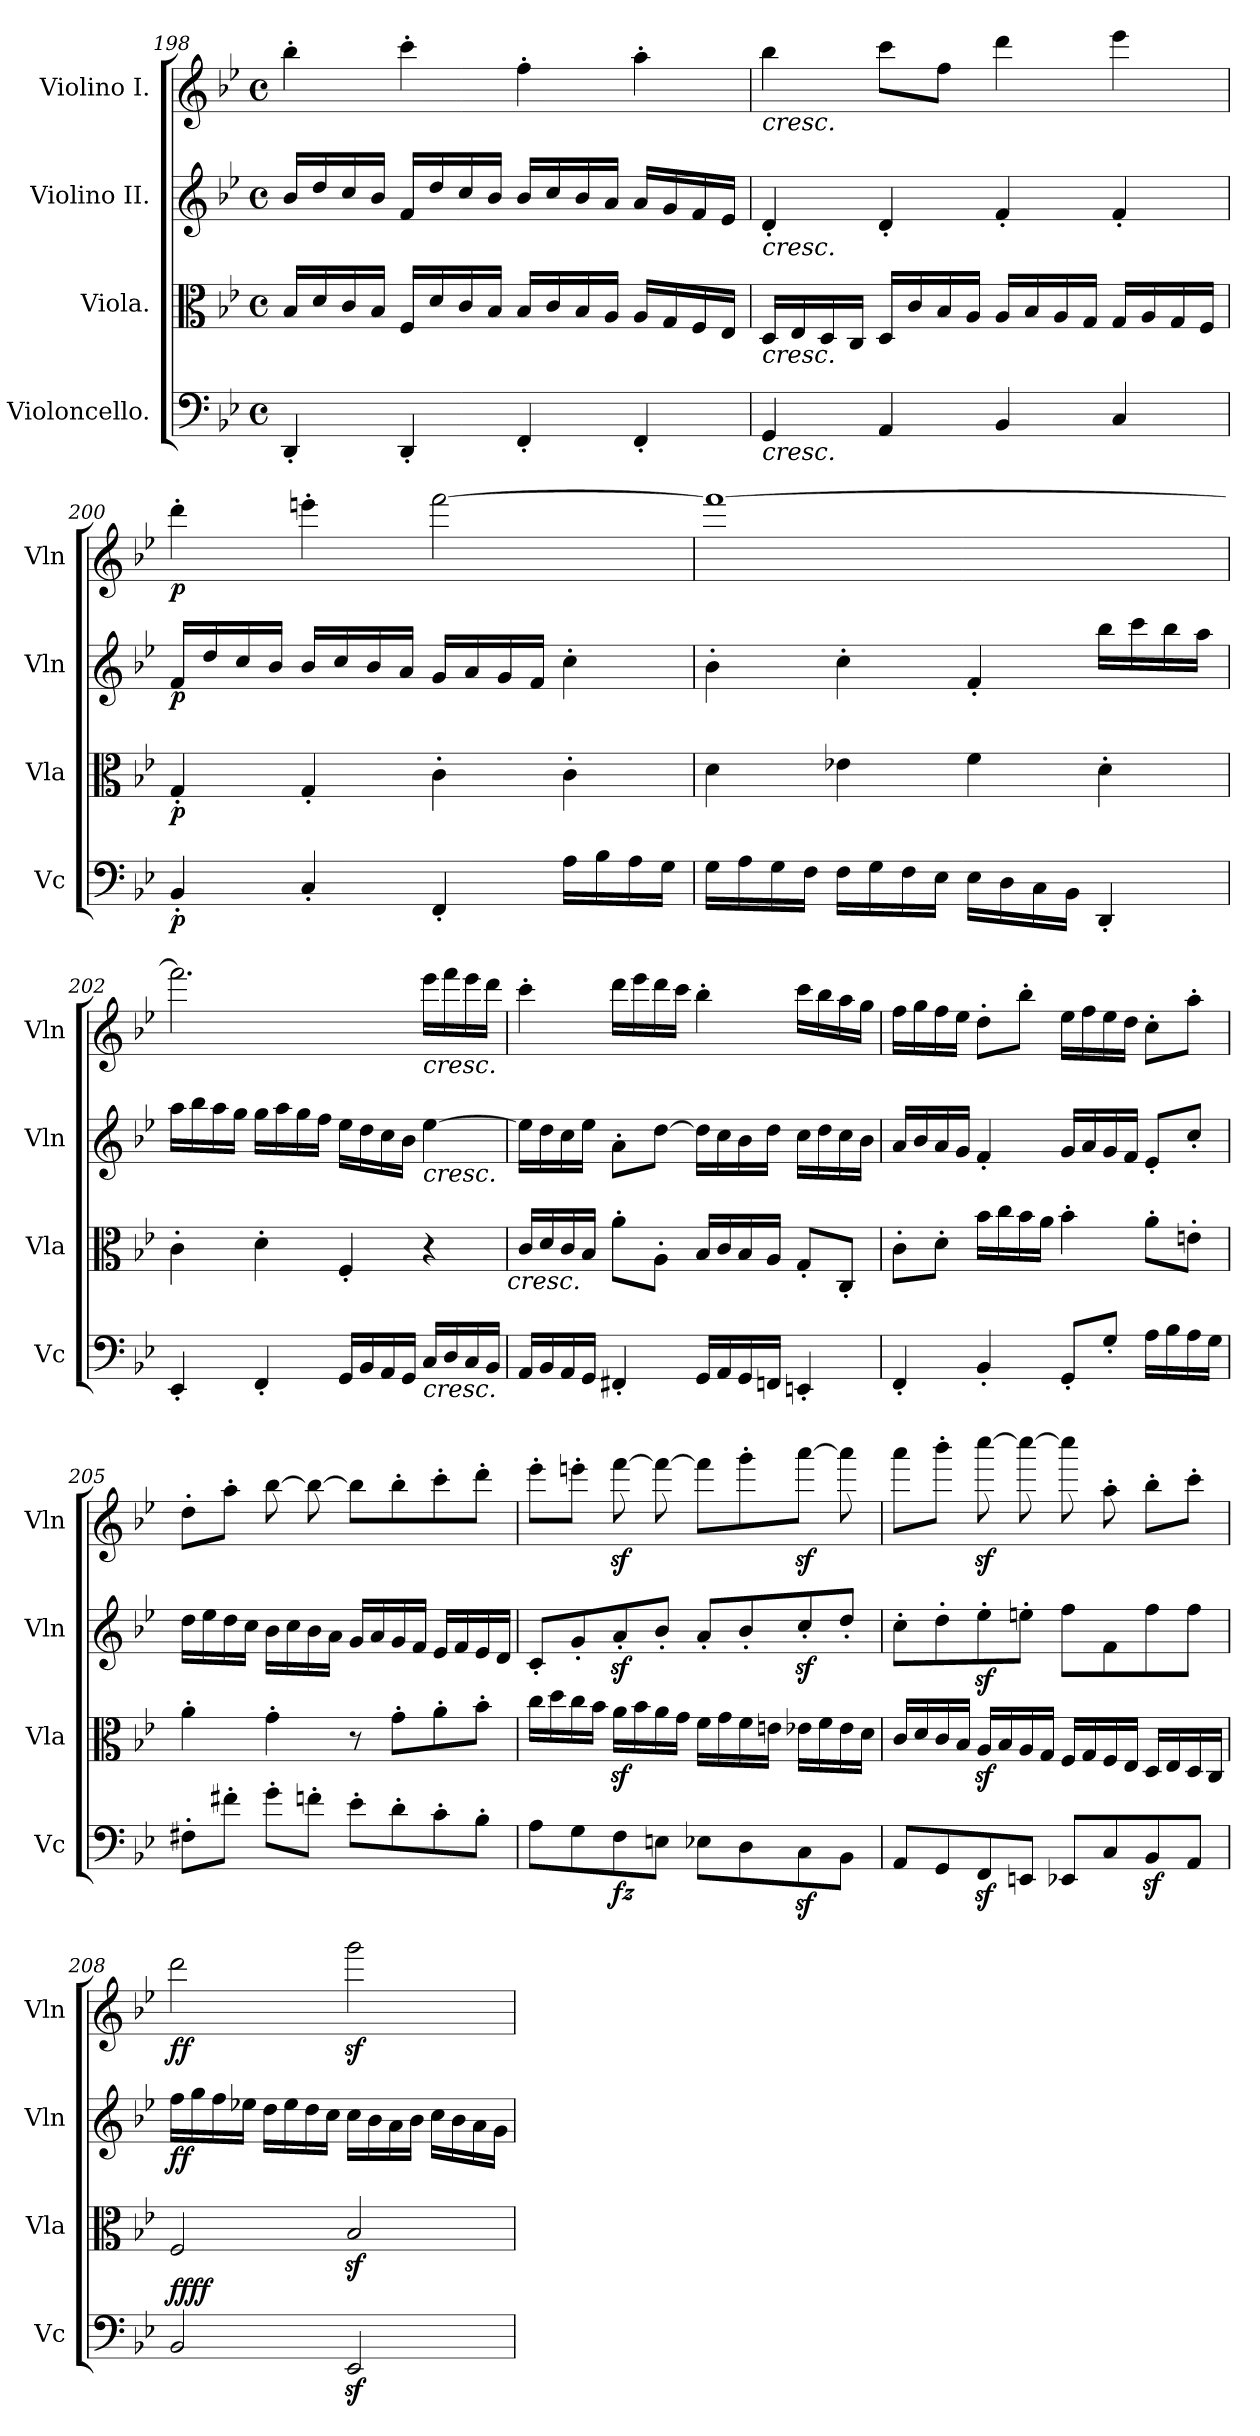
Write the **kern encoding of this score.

**kern	**dynam	**kern	**dynam	**kern	**dynam	**kern	**dynam
*part4	*part4	*part3	*part3	*part2	*part2	*part1	*part1
*staff4	*staff4	*staff3	*staff3	*staff2	*staff2	*staff1	*staff1
*I"Violoncello.	*	*I"Viola.	*	*I"Violino II.	*	*I"Violino I.	*
*I'Vc	*	*I'Vla	*	*I'Vln	*	*I'Vln	*
!!LO:LB:g=z
*clefF4	*	*clefC3	*	*clefG2	*	*clefG2	*
*k[b-e-]	*	*k[b-e-]	*	*k[b-e-]	*	*k[b-e-]	*
*B-:	*	*B-:	*	*B-:	*	*B-:	*
*M4/4	*	*M4/4	*	*M4/4	*	*M4/4	*
*met(c)	*	*met(c)	*	*met(c)	*	*met(c)	*
=198	=198	=198	=198	=198	=198	=198	=198
4DD'/	.	16B-/LL	.	16b-/LL	.	4bb-'\	.
.	.	16d/	.	16dd/	.	.	.
.	.	16c/	.	16cc/	.	.	.
.	.	16B-/JJ	.	16b-/JJ	.	.	.
4DD'/	.	16F/LL	.	16f/LL	.	4ccc'\	.
.	.	16d/	.	16dd/	.	.	.
.	.	16c/	.	16cc/	.	.	.
.	.	16B-/JJ	.	16b-/JJ	.	.	.
4FF'/	.	16B-/LL	.	16b-/LL	.	4ff'\	.
.	.	16c/	.	16cc/	.	.	.
.	.	16B-/	.	16b-/	.	.	.
.	.	16A/JJ	.	16a/JJ	.	.	.
4FF'/	.	16A/LL	.	16a/LL	.	4aa'\	.
.	.	16G/	.	16g/	.	.	.
.	.	16F/	.	16f/	.	.	.
.	.	16E-/JJ	.	16e-/JJ	.	.	.
!!LO:LB:g=z
=199	=199	=199	=199	=199	=199	=199	=199
!	!	!	!	!	!	!LO:TX:b:i:t=cresc.	!
!	!	!	!	!LO:TX:b:i:t=cresc.	!	!	!
!	!	!LO:TX:b:i:t=cresc.	!	!	!	!	!
!LO:TX:b:i:t=cresc.	!	!	!	!	!	!	!
4GG/	.	16D/LL	.	4d'/	.	4bb-\	.
.	.	16E-/	.	.	.	.	.
.	.	16D/	.	.	.	.	.
.	.	16C/JJ	.	.	.	.	.
4AA/	.	16D/LL	.	4d'/	.	8ccc\L	.
.	.	16c/	.	.	.	.	.
.	.	16B-/	.	.	.	8ff\J	.
.	.	16A/JJ	.	.	.	.	.
4BB-/	.	16A/LL	.	4f'/	.	4ddd\	.
.	.	16B-/	.	.	.	.	.
.	.	16A/	.	.	.	.	.
.	.	16G/JJ	.	.	.	.	.
4C/	.	16G/LL	.	4f'/	.	4eee-\	.
.	.	16A/	.	.	.	.	.
.	.	16G/	.	.	.	.	.
.	.	16F/JJ	.	.	.	.	.
=200	=200	=200	=200	=200	=200	=200	=200
!	!LO:DY:b	!	!LO:DY:b	!	!LO:DY:b	!	!LO:DY:b
4BB-'/	p	4G'/	p	16f/LL	p	4ddd'\	p
.	.	.	.	16dd/	.	.	.
.	.	.	.	16cc/	.	.	.
.	.	.	.	16b-/JJ	.	.	.
4C'/	.	4G'/	.	16b-/LL	.	4eeen'\	.
.	.	.	.	16cc/	.	.	.
.	.	.	.	16b-/	.	.	.
.	.	.	.	16a/JJ	.	.	.
4FF'/	.	4c'\	.	16g/LL	.	[2fff\	.
.	.	.	.	16a/	.	.	.
.	.	.	.	16g/	.	.	.
.	.	.	.	16f/JJ	.	.	.
16A\LL	.	4c'\	.	4cc'\	.	.	.
16B-\	.	.	.	.	.	.	.
16A\	.	.	.	.	.	.	.
16G\JJ	.	.	.	.	.	.	.
=201	=201	=201	=201	=201	=201	=201	=201
16G\LL	.	4d\	.	4b-'\	.	1fff_	.
16A\	.	.	.	.	.	.	.
16G\	.	.	.	.	.	.	.
16F\JJ	.	.	.	.	.	.	.
16F\LL	.	4e-X\	.	4cc'\	.	.	.
16G\	.	.	.	.	.	.	.
16F\	.	.	.	.	.	.	.
16E-\JJ	.	.	.	.	.	.	.
16E-\LL	.	4f\	.	4f'/	.	.	.
16D\	.	.	.	.	.	.	.
16C\	.	.	.	.	.	.	.
16BB-\JJ	.	.	.	.	.	.	.
4DD'/	.	4d'\	.	16bb-\LL	.	.	.
.	.	.	.	16ccc\	.	.	.
.	.	.	.	16bb-\	.	.	.
.	.	.	.	16aa\JJ	.	.	.
!!LO:PB:g=z
=202	=202	=202	=202	=202	=202	=202	=202
4EE-'/	.	4c'\	.	16aa\LL	.	2.fff\]	.
.	.	.	.	16bb-\	.	.	.
.	.	.	.	16aa\	.	.	.
.	.	.	.	16gg\JJ	.	.	.
4FF'/	.	4d'\	.	16gg\LL	.	.	.
.	.	.	.	16aa\	.	.	.
.	.	.	.	16gg\	.	.	.
.	.	.	.	16ff\JJ	.	.	.
16GG/LL	.	4F'/	.	16ee-\LL	.	.	.
16BB-/	.	.	.	16dd\	.	.	.
16AA/	.	.	.	16cc\	.	.	.
16GG/JJ	.	.	.	16b-\JJ	.	.	.
!	!	!	!	!	!	!LO:TX:b:i:t=cresc.	!
!	!	!	!	!LO:TX:b:i:t=cresc.	!	!	!
!LO:TX:b:i:t=cresc.	!	!	!	!	!	!	!
16C/LL	.	4r	.	[4ee-\	.	16eee-\LL	.
16D/	.	.	.	.	.	16fff\	.
16C/	.	.	.	.	.	16eee-\	.
16BB-/JJ	.	.	.	.	.	16ddd\JJ	.
!	!	!LO:TX:b:i:t=cresc.	!	!	!	!	!
=203	=203	=203	=203	=203	=203	=203	=203
16AA/LL	.	16c/LL	.	16ee-\LL]	.	4ccc'\	.
16BB-/	.	16d/	.	16dd\	.	.	.
16AA/	.	16c/	.	16cc\	.	.	.
16GG/JJ	.	16B-/JJ	.	16ee-\JJ	.	.	.
4FF#X'/	.	8a'\L	.	8a'\L	.	16ddd\LL	.
.	.	.	.	.	.	16eee-\	.
.	.	8A'\J	.	[8dd\J	.	16ddd\	.
.	.	.	.	.	.	16ccc\JJ	.
16GG/LL	.	16B-/LL	.	16dd\LL]	.	4bb-'\	.
16AA/	.	16c/	.	16cc\	.	.	.
16GG/	.	16B-/	.	16b-\	.	.	.
16FFn/JJ	.	16A/JJ	.	16dd\JJ	.	.	.
4EEn'/	.	8G'/L	.	16cc\LL	.	16ccc\LL	.
.	.	.	.	16dd\	.	16bb-\	.
.	.	8C'/J	.	16cc\	.	16aa\	.
.	.	.	.	16b-\JJ	.	16gg\JJ	.
!!LO:LB:g=z
=204	=204	=204	=204	=204	=204	=204	=204
4FF'/	.	8c'\L	.	16a/LL	.	16ff\LL	.
.	.	.	.	16b-/	.	16gg\	.
.	.	8d'\J	.	16a/	.	16ff\	.
.	.	.	.	16g/JJ	.	16ee-\JJ	.
4BB-'/	.	16b-\LL	.	4f'/	.	8dd'\L	.
.	.	16cc\	.	.	.	.	.
.	.	16b-\	.	.	.	8bb-'\J	.
.	.	16a\JJ	.	.	.	.	.
8GG'/L	.	4b-'\	.	16g/LL	.	16ee-\LL	.
.	.	.	.	16a/	.	16ff\	.
8G'/J	.	.	.	16g/	.	16ee-\	.
.	.	.	.	16f/JJ	.	16dd\JJ	.
16A\LL	.	8a'\L	.	8e-'/L	.	8cc'\L	.
16B-\	.	.	.	.	.	.	.
16A\	.	8en'\J	.	8cc'/J	.	8aa'\J	.
16G\JJ	.	.	.	.	.	.	.
!!LO:LB:g=z
=205	=205	=205	=205	=205	=205	=205	=205
8F#X'\L	.	4a'\	.	16dd\LL	.	8dd'\L	.
.	.	.	.	16ee-\	.	.	.
8f#X'\J	.	.	.	16dd\	.	8aa'\J	.
.	.	.	.	16cc\JJ	.	.	.
8g'\L	.	4g'\	.	16b-\LL	.	[8bb-\	.
.	.	.	.	16cc\	.	.	.
8fn'\J	.	.	.	16b-\	.	8bb-\_	.
.	.	.	.	16a\JJ	.	.	.
8e-'\L	.	8r	.	16g/LL	.	8bb-\L]	.
.	.	.	.	16a/	.	.	.
8d'\	.	8g'\L	.	16g/	.	8bb-'\	.
.	.	.	.	16f/JJ	.	.	.
8c'\	.	8a'\	.	16e-/LL	.	8ccc'\	.
.	.	.	.	16f/	.	.	.
8B-'\J	.	8b-'\J	.	16e-/	.	8ddd'\J	.
.	.	.	.	16d/JJ	.	.	.
=206	=206	=206	=206	=206	=206	=206	=206
8A\L	.	16cc\LL	.	8c'/L	.	8eee-'\L	.
.	.	16dd\	.	.	.	.	.
8G\	.	16cc\	.	8g'/	.	8eeen'\J	.
.	.	16b-\JJ	.	.	.	.	.
!	!LO:DY:b	!	!	!	!	!	!
8F\	fz	16az<\LL	.	8az<'/	.	[8fffz<\	.
.	.	16b-\	.	.	.	.	.
8En\J	.	16a\	.	8b-'/J	.	8fff\_	.
.	.	16g\JJ	.	.	.	.	.
8E-X\L	.	16f\LL	.	8a'/L	.	8fff\L]	.
.	.	16g\	.	.	.	.	.
8D\	.	16f\	.	8b-'/	.	8ggg'\	.
.	.	16en\JJ	.	.	.	.	.
8Cz>\	.	16e-X\LL	.	8ccz<'/	.	[8aaaz<\J	.
.	.	16f\	.	.	.	.	.
8BB-\J	.	16e-\	.	8dd'/J	.	8aaa\]	.
.	.	16d\JJ	.	.	.	.	.
!!LO:PB:g=z
=207	=207	=207	=207	=207	=207	=207	=207
8AA/L	.	16c/LL	.	8cc'\L	.	8aaa\L	.
.	.	16d/	.	.	.	.	.
8GG/	.	16c/	.	8dd'\	.	8bbb-'\J	.
.	.	16B-/JJ	.	.	.	.	.
8FFz</	.	16Az</LL	.	8ee-z<'\	.	[8ccccz<\	.
.	.	16B-/	.	.	.	.	.
8EEn/J	.	16A/	.	8een'\J	.	8cccc\_	.
.	.	16G/JJ	.	.	.	.	.
8EE-X/L	.	16F/LL	.	8ff\L	.	8cccc\]	.
.	.	16G/	.	.	.	.	.
8C/	.	16F/	.	8f\	.	8aa'\	.
.	.	16E-/JJ	.	.	.	.	.
8BB-z>/	.	16D/LL	.	8ff\	.	8bb-'\L	.
.	.	16E-/	.	.	.	.	.
8AA/J	.	16D/	.	8ff\J	.	8ccc'\J	.
.	.	16C/JJ	.	.	.	.	.
!!LO:PB:g=z
=208	=208	=208	=208	=208	=208	=208	=208
!	!LO:DY:b	!	!	!	!	!	!
!	!LO:DY:n=1:a	!	!	!	!LO:DY:b	!	!LO:DY:b
2BB-/	ff ff	2F/	.	16ff\LL	ff	2ddd\	ff
.	.	.	.	16gg\	.	.	.
.	.	.	.	16ff\	.	.	.
.	.	.	.	16ee-X\JJ	.	.	.
.	.	.	.	16dd\LL	.	.	.
.	.	.	.	16ee-\	.	.	.
.	.	.	.	16dd\	.	.	.
.	.	.	.	16cc\JJ	.	.	.
2EE-z</	.	2B-z>/	.	16cc\LL	.	2gggz<\	.
.	.	.	.	16b-\	.	.	.
.	.	.	.	16a\	.	.	.
.	.	.	.	16b-\JJ	.	.	.
.	.	.	.	16cc\LL	.	.	.
.	.	.	.	16b-\	.	.	.
.	.	.	.	16a\	.	.	.
.	.	.	.	16g\JJ	.	.	.
=	=	=	=	=	=	=	=
*-	*-	*-	*-	*-	*-	*-	*-
